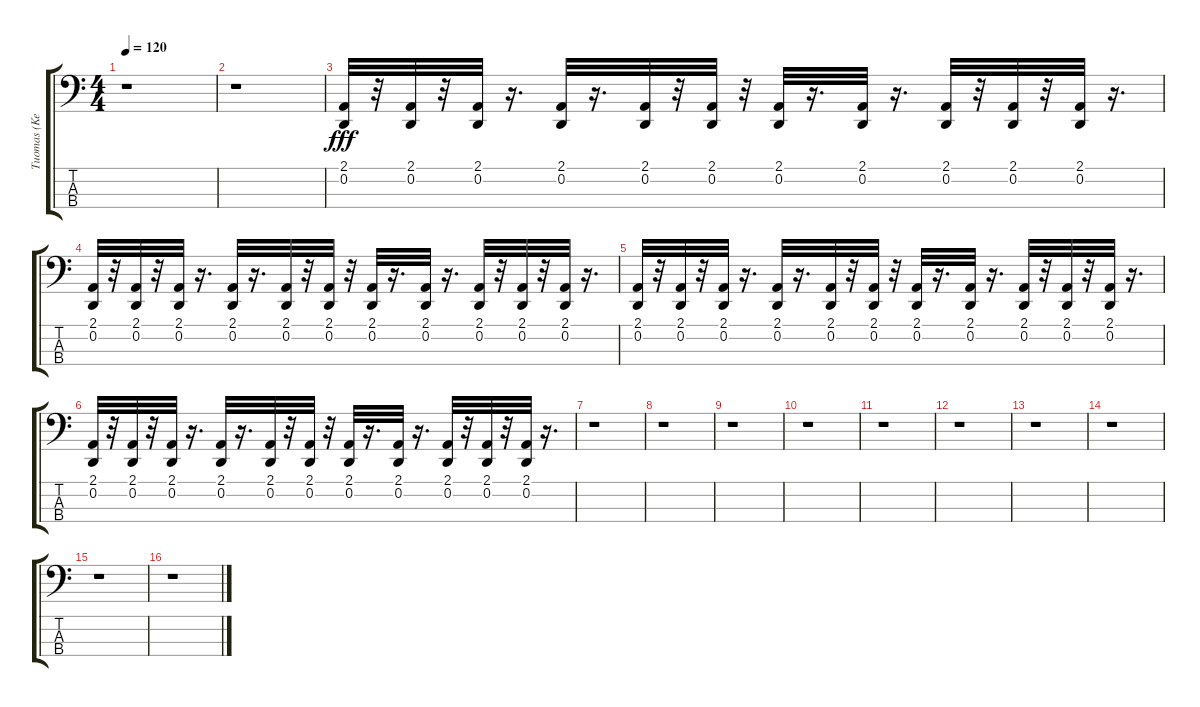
\track ("Tuomas (Keyboards)" "Tuomas (Ke") {instrument stringensemble1}
\staff {score tabs}
\tuning (G2 D2 A1 E1) {hide}
\ts (4 4)
\tempo 120
\clef f4
\ks c
r.1{dy fff} |
r.1 |
(2.1 0.2).32 r.32 (2.1 0.2).32 r.32 (2.1 0.2).32 r.16{d} (2.1 0.2).32 r.16{d} (2.1 0.2).32 r.32 (2.1 0.2).32 r.32 (2.1 0.2).32 r.16{d} (2.1 0.2).32 r.16{d} (2.1 0.2).32 r.32 (2.1 0.2).32 r.32 (2.1 0.2).32 r.16{d} |
(2.1 0.2).32 r.32 (2.1 0.2).32 r.32 (2.1 0.2).32 r.16{d} (2.1 0.2).32 r.16{d} (2.1 0.2).32 r.32 (2.1 0.2).32 r.32 (2.1 0.2).32 r.16{d} (2.1 0.2).32 r.16{d} (2.1 0.2).32 r.32 (2.1 0.2).32 r.32 (2.1 0.2).32 r.16{d} |
(2.1 0.2).32 r.32 (2.1 0.2).32 r.32 (2.1 0.2).32 r.16{d} (2.1 0.2).32 r.16{d} (2.1 0.2).32 r.32 (2.1 0.2).32 r.32 (2.1 0.2).32 r.16{d} (2.1 0.2).32 r.16{d} (2.1 0.2).32 r.32 (2.1 0.2).32 r.32 (2.1 0.2).32 r.16{d} |
(2.1 0.2).32 r.32 (2.1 0.2).32 r.32 (2.1 0.2).32 r.16{d} (2.1 0.2).32 r.16{d} (2.1 0.2).32 r.32 (2.1 0.2).32 r.32 (2.1 0.2).32 r.16{d} (2.1 0.2).32 r.16{d} (2.1 0.2).32 r.32 (2.1 0.2).32 r.32 (2.1 0.2).32 r.16{d} |
r.1 |
r.1 |
r.1 |
r.1 |
r.1 |
r.1 |
r.1 |
r.1 |
r.1 |
r.1
